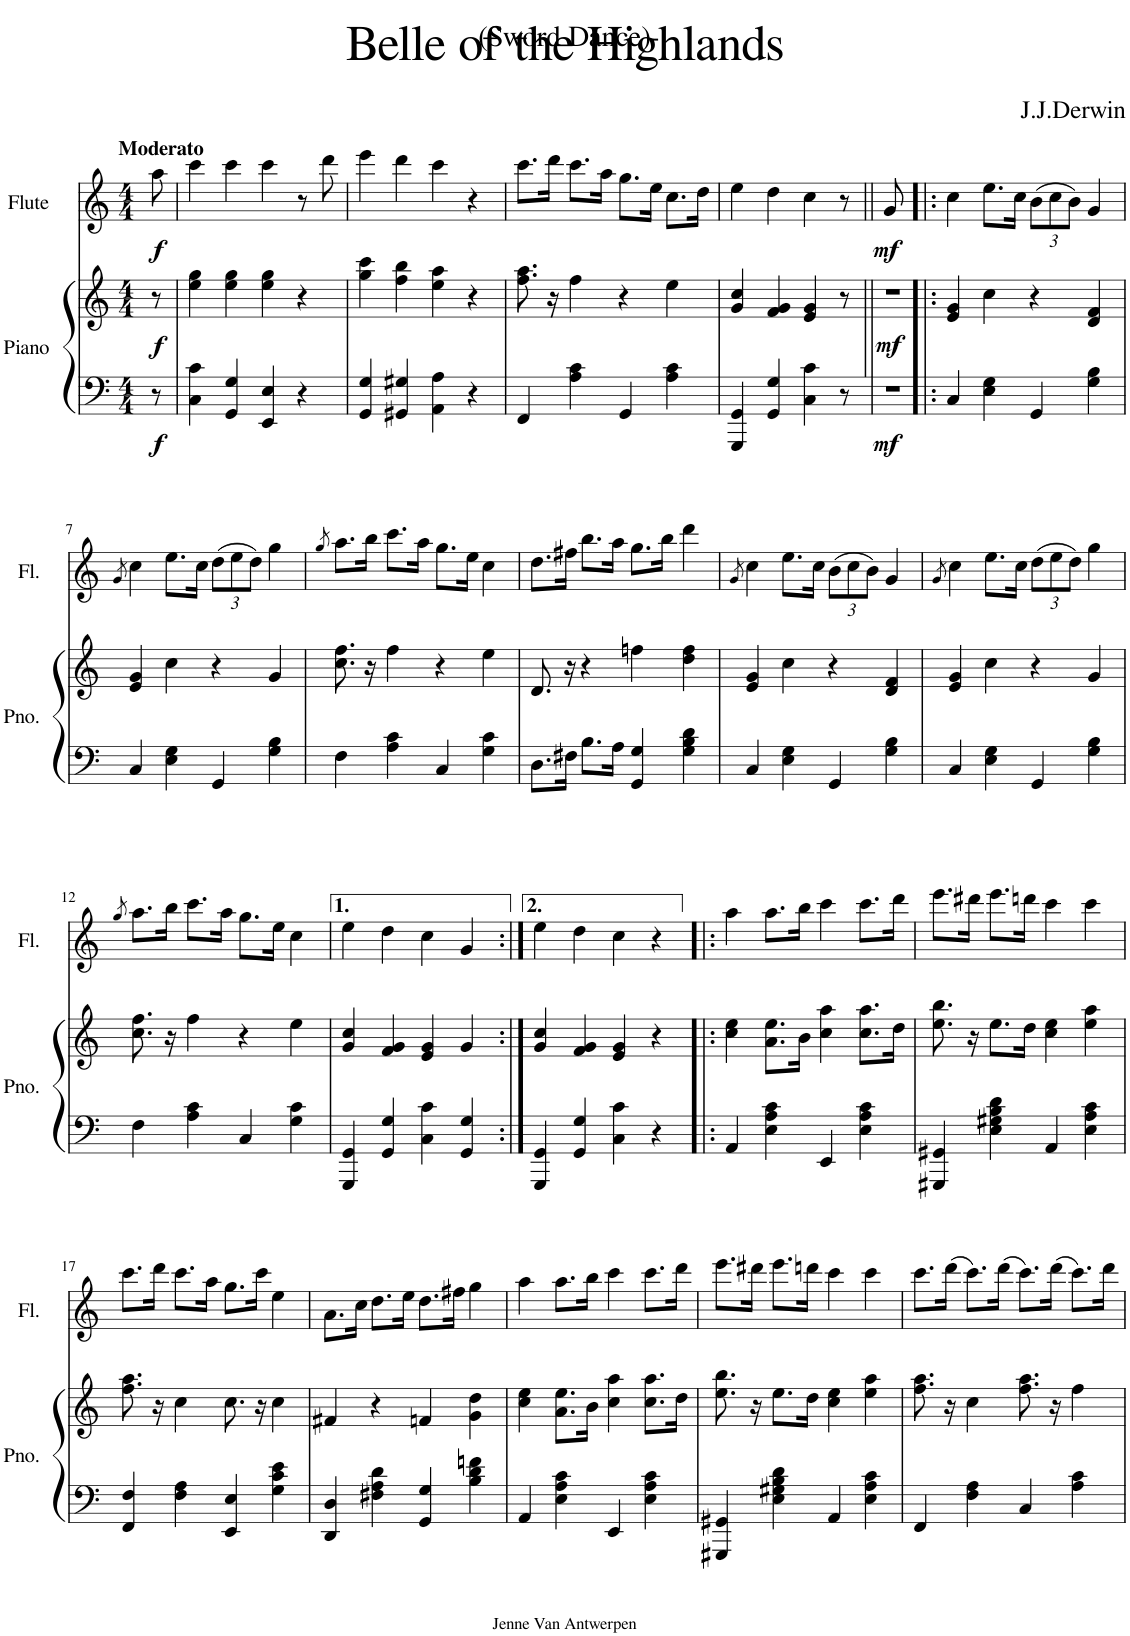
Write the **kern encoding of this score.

**kern	**kern	**dynam	**kern	**dynam
*part2	*part2	*part2	*part1	*part1
*staff3	*staff2	*staff2/3	*staff1	*staff1
*I"Piano	*	*	*I"Flute	*
*I'Pno.	*	*	*I'Fl.	*
*clefF4	*clefG2	*	*clefG2	*
*k[]	*k[]	*	*k[]	*
*M4/4	*M4/4	*	*M4/4	*
=	=	=	=	=
!	!	!	!LO:TX:a:B:t=Moderato	!
!	!	!LO:DY:b=2	!	!
!	!	!LO:DY:n=1:b	!	!LO:DY:b
8r	8r	f f	8aa\	f
=1	=1	=1	=1	=1
4C\ 4c\	4ee\ 4gg\	.	4ccc\	.
4GG/ 4G/	4ee\ 4gg\	.	4ccc\	.
4EE/ 4E/	4ee\ 4gg\	.	4ccc\	.
4r	4r	.	8r	.
.	.	.	8ddd\	.
=2	=2	=2	=2	=2
4GG/ 4G/	4gg\ 4ccc\	.	4eee\	.
4GG#X/ 4G#X/	4ff\ 4bb\	.	4ddd\	.
4AA\ 4A\	4ee\ 4aa\	.	4ccc\	.
4r	4r	.	4r	.
=3	=3	=3	=3	=3
4FF/	8.ff\ 8.aa\	.	8.ccc\L	.
.	16r	.	16ddd\Jk	.
4A\ 4c\	4ff\	.	8.ccc\L	.
.	.	.	16aa\Jk	.
4GG/	4r	.	8.gg\L	.
.	.	.	16ee\Jk	.
4A\ 4c\	4ee\	.	8.cc\L	.
.	.	.	16dd\Jk	.
=4	=4	=4	=4	=4
4GGG/ 4GG/	4g/ 4cc/	.	4ee\	.
4GG/ 4G/	4f/ 4g/	.	4dd\	.
4C\ 4c\	4e/ 4g/	.	4cc\	.
8r	8r	.	8r	.
=5||	=5||	=5||	=5||	=5||
!	!	!LO:DY:b=2	!	!
!	!	!LO:DY:n=1:b	!	!LO:DY:b
8r	1r	mf mf	8g/	mf
2..ryy	.	.	2..ryy	.
=6!|:	=6!|:	=6!|:	=6!|:	=6!|:
4C/	4e/ 4g/	.	4cc\	.
4E\ 4G\	4cc\	.	8.ee\L	.
.	.	.	16cc\Jk	.
*	*	*	*Xbrackettup	*
4GG/	4r	.	(12b\L	.
.	.	.	12cc\	.
.	.	.	12b\J)	.
4G\ 4B\	4d/ 4f/	.	4g/	.
!!LO:LB:g=z
=7	=7	=7	=7	=7
.	.	.	8qg/	.
4C/	4e/ 4g/	.	4cc\	.
4E\ 4G\	4cc\	.	8.ee\L	.
.	.	.	16cc\Jk	.
4GG/	4r	.	(12dd\L	.
.	.	.	12ee\	.
.	.	.	12dd\J)	.
4G\ 4B\	4g/	.	4gg\	.
=8	=8	=8	=8	=8
.	.	.	8qgg/	.
4F\	8.cc\ 8.ff\	.	8.aa\L	.
.	16r	.	16bb\Jk	.
4A\ 4c\	4ff\	.	8.ccc\L	.
.	.	.	16aa\Jk	.
4C/	4r	.	8.gg\L	.
.	.	.	16ee\Jk	.
4G\ 4c\	4ee\	.	4cc\	.
=9	=9	=9	=9	=9
8.D\L	8.d/	.	8.dd\L	.
16F#X\Jk	16r	.	16ff#X\Jk	.
8.B\L	4r	.	8.bb\L	.
16A\Jk	.	.	16aa\Jk	.
4GG/ 4G/	4ffn\	.	8.gg\L	.
.	.	.	16bb\Jk	.
4G\ 4B\ 4d\	4dd\ 4ff\	.	4ddd\	.
=10	=10	=10	=10	=10
.	.	.	8qg/	.
4C/	4e/ 4g/	.	4cc\	.
4E\ 4G\	4cc\	.	8.ee\L	.
.	.	.	16cc\Jk	.
4GG/	4r	.	(12b\L	.
.	.	.	12cc\	.
.	.	.	12b\J)	.
4G\ 4B\	4d/ 4f/	.	4g/	.
=11	=11	=11	=11	=11
.	.	.	8qg/	.
4C/	4e/ 4g/	.	4cc\	.
4E\ 4G\	4cc\	.	8.ee\L	.
.	.	.	16cc\Jk	.
4GG/	4r	.	(12dd\L	.
.	.	.	12ee\	.
.	.	.	12dd\J)	.
4G\ 4B\	4g/	.	4gg\	.
!!LO:LB:g=z
=12	=12	=12	=12	=12
.	.	.	8qgg/	.
4F\	8.cc\ 8.ff\	.	8.aa\L	.
.	16r	.	16bb\Jk	.
4A\ 4c\	4ff\	.	8.ccc\L	.
.	.	.	16aa\Jk	.
4C/	4r	.	8.gg\L	.
.	.	.	16ee\Jk	.
4G\ 4c\	4ee\	.	4cc\	.
=13	=13	=13	=13	=13
4GGG/ 4GG/	4g/ 4cc/	.	4ee\	.
4GG/ 4G/	4f/ 4g/	.	4dd\	.
4C\ 4c\	4e/ 4g/	.	4cc\	.
4GG/ 4G/	4g/	.	4g/	.
=14:|!	=14:|!	=14:|!	=14:|!	=14:|!
4GGG/ 4GG/	4g/ 4cc/	.	4ee\	.
4GG/ 4G/	4f/ 4g/	.	4dd\	.
4C\ 4c\	4e/ 4g/	.	4cc\	.
4r	4r	.	4r	.
=15!|:	=15!|:	=15!|:	=15!|:	=15!|:
4AA/	4cc\ 4ee\	.	4aa\	.
4E\ 4A\ 4c\	8.a\ 8.ee\L	.	8.aa\L	.
.	16b\Jk	.	16bb\Jk	.
4EE/	4cc\ 4aa\	.	4ccc\	.
4E\ 4A\ 4c\	8.cc\ 8.aa\L	.	8.ccc\L	.
.	16dd\Jk	.	16ddd\Jk	.
=16	=16	=16	=16	=16
4GGG#X/ 4GG#X/	8.ee\ 8.bb\	.	8.eee\L	.
.	16r	.	16ddd#X\Jk	.
4E\ 4G#X\ 4B\ 4d\	8.ee\L	.	8.eee\L	.
.	16dd\Jk	.	16dddn\Jk	.
4AA/	4cc\ 4ee\	.	4ccc\	.
4E\ 4A\ 4c\	4ee\ 4aa\	.	4ccc\	.
!!LO:LB:g=z
=17	=17	=17	=17	=17
4FF/ 4F/	8.ff\ 8.aa\	.	8.ccc\L	.
.	16r	.	16ddd\Jk	.
4F\ 4A\	4cc\	.	8.ccc\L	.
.	.	.	16aa\Jk	.
4EE/ 4E/	8.cc\	.	8.gg\L	.
.	16r	.	16ccc\Jk	.
4G\ 4c\ 4e\	4cc\	.	4ee\	.
=18	=18	=18	=18	=18
4DD/ 4D/	4f#X/	.	8.a\L	.
.	.	.	16cc\Jk	.
4F#X\ 4A\ 4d\	4r	.	8.dd\L	.
.	.	.	16ee\Jk	.
4GG/ 4G/	4fn/	.	8.dd\L	.
.	.	.	16ff#X\Jk	.
4B\ 4d\ 4fn\	4g\ 4dd\	.	4gg\	.
=19	=19	=19	=19	=19
4AA/	4cc\ 4ee\	.	4aa\	.
4E\ 4A\ 4c\	8.a\ 8.ee\L	.	8.aa\L	.
.	16b\Jk	.	16bb\Jk	.
4EE/	4cc\ 4aa\	.	4ccc\	.
4E\ 4A\ 4c\	8.cc\ 8.aa\L	.	8.ccc\L	.
.	16dd\Jk	.	16ddd\Jk	.
=20	=20	=20	=20	=20
4GGG#X/ 4GG#X/	8.ee\ 8.bb\	.	8.eee\L	.
.	16r	.	16ddd#X\Jk	.
4E\ 4G#X\ 4B\ 4d\	8.ee\L	.	8.eee\L	.
.	16dd\Jk	.	16dddn\Jk	.
4AA/	4cc\ 4ee\	.	4ccc\	.
4E\ 4A\ 4c\	4ee\ 4aa\	.	4ccc\	.
=21	=21	=21	=21	=21
4FF/	8.ff\ 8.aa\	.	8.ccc\L	.
.	16r	.	(16ddd\Jk	.
4F\ 4A\	4cc\	.	8.ccc\L)	.
.	.	.	(16ddd\Jk	.
4C/	8.ff\ 8.aa\	.	8.ccc\L)	.
.	16r	.	(16ddd\Jk	.
4A\ 4c\	4ff\	.	8.ccc\L)	.
.	.	.	16ddd\Jk	.
=	=	=	=	=
*-	*-	*-	*-	*-
